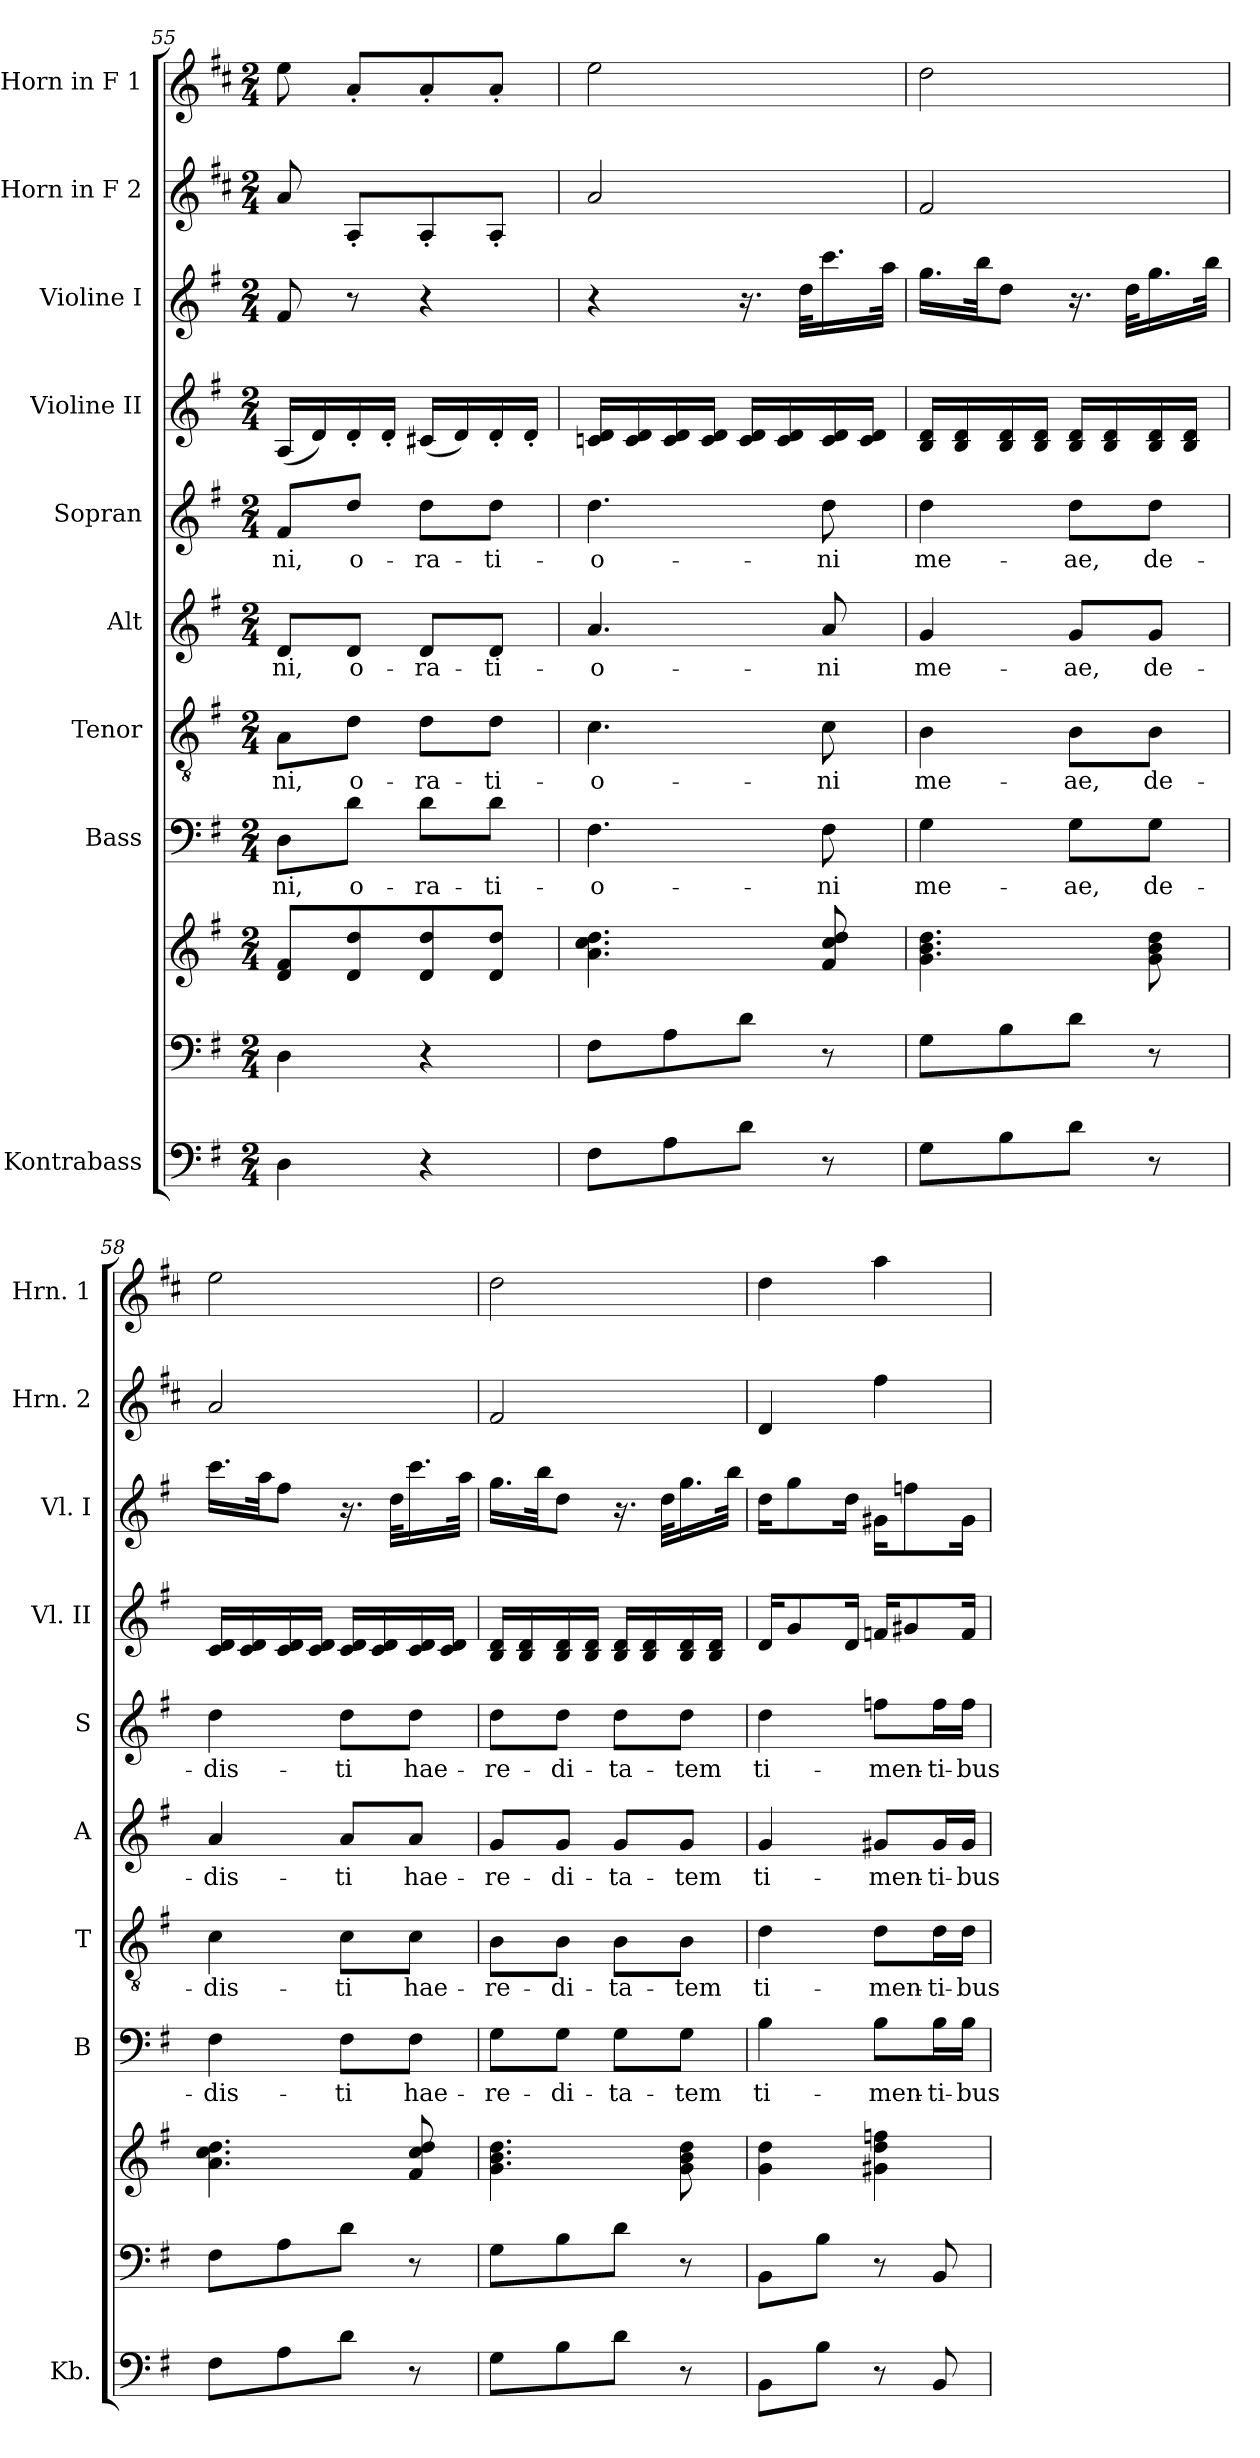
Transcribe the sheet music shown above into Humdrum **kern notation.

**kern	**kern	**kern	**kern	**text	**kern	**text	**kern	**text	**kern	**text	**kern	**kern	**kern	**kern
*part10	*part9	*part9	*part8	*part8	*part7	*part7	*part6	*part6	*part5	*part5	*part4	*part3	*part2	*part1
*staff11	*staff10	*staff9	*staff8	*staff8	*staff7	*staff7	*staff6	*staff6	*staff5	*staff5	*staff4	*staff3	*staff2	*staff1
*I"Kontrabass	*	*	*I"Bass	*	*I"Tenor	*	*I"Alt	*	*I"Sopran	*	*I"Violine II	*I"Violine I	*I"Horn in F 2	*I"Horn in F 1
*I'Kb.	*	*	*I'B	*	*I'T	*	*I'A	*	*I'S	*	*I'Vl. II	*I'Vl. I	*I'Hrn. 2	*I'Hrn. 1
*clefF4	*clefF4	*clefG2	*clefF4	*	*clefGv2	*	*clefG2	*	*clefG2	*	*clefG2	*clefG2	*clefG2	*clefG2
*ITrd7c12	*	*	*	*	*	*	*	*	*	*	*	*	*ITrd4c7	*ITrd4c7
*k[f#]	*k[f#]	*k[f#]	*k[f#]	*	*k[f#]	*	*k[f#]	*	*k[f#]	*	*k[f#]	*k[f#]	*k[f#]	*k[f#]
*G:	*G:	*G:	*G:	*	*G:	*	*G:	*	*G:	*	*G:	*G:	*G:	*G:
*M2/4	*M2/4	*M2/4	*M2/4	*	*M2/4	*	*M2/4	*	*M2/4	*	*M2/4	*M2/4	*M2/4	*M2/4
=55	=55	=55	=55	=55	=55	=55	=55	=55	=55	=55	=55	=55	=55	=55
!	!	!	!	!LO:LY:b	!	!LO:LY:b	!	!LO:LY:b	!	!LO:LY:b	!	!	!	!
4DD\	4D\	8d/ 8f#/L	8D\L	-ni,	8A\L	-ni,	8d/L	-ni,	8f#/L	-ni,	(<16A/LL	8f#/	8d/	8a\
.	.	.	.	.	.	.	.	.	.	.	16d/)	.	.	.
!	!	!	!	!LO:LY:b	!	!LO:LY:b	!	!LO:LY:b	!	!LO:LY:b	!	!	!	!
.	.	8d/ 8dd/	8d\J	o-	8d\J	o-	8d/J	o-	8dd/J	o-	16d'</	8r	8D'</L	8d'</L
.	.	.	.	.	.	.	.	.	.	.	16d'</JJ	.	.	.
!	!	!	!	!LO:LY:b	!	!LO:LY:b	!	!LO:LY:b	!	!LO:LY:b	!	!	!	!
4r	4r	8d/ 8dd/	8d\L	-ra-	8d\L	-ra-	8d/L	-ra-	8dd\L	-ra-	(<16c#X/LL	4r	8D'</	8d'</
.	.	.	.	.	.	.	.	.	.	.	16d/)	.	.	.
!	!	!	!	!LO:LY:b	!	!LO:LY:b	!	!LO:LY:b	!	!LO:LY:b	!	!	!	!
.	.	8d/ 8dd/J	8d\J	-ti-	8d\J	-ti-	8d/J	-ti-	8dd\J	-ti-	16d'</	.	8D'</J	8d'</J
.	.	.	.	.	.	.	.	.	.	.	16d'</JJ	.	.	.
=56	=56	=56	=56	=56	=56	=56	=56	=56	=56	=56	=56	=56	=56	=56
!	!	!	!	!LO:LY:b	!	!LO:LY:b	!	!LO:LY:b	!	!LO:LY:b	!	!	!	!
8FF#\L	8F#\L	4.a\ 4.cc\ 4.dd\	4.F#\	-o-	4.c\	-o-	4.a/	-o-	4.dd\	-o-	16cn/ 16d/LL	4r	2d/	2a\
.	.	.	.	.	.	.	.	.	.	.	16c/ 16d/	.	.	.
8AA\	8A\	.	.	.	.	.	.	.	.	.	16c/ 16d/	.	.	.
.	.	.	.	.	.	.	.	.	.	.	16c/ 16d/JJ	.	.	.
8D\J	8d\J	.	.	.	.	.	.	.	.	.	16c/ 16d/LL	16.r	.	.
.	.	.	.	.	.	.	.	.	.	.	16c/ 16d/	.	.	.
.	.	.	.	.	.	.	.	.	.	.	.	32dd\KLL	.	.
!	!	!	!	!LO:LY:b	!	!LO:LY:b	!	!LO:LY:b	!	!LO:LY:b	!	!	!	!
8r	8r	8f#/ 8cc/ 8dd/	8F#\	-ni	8c\	-ni	8a/	-ni	8dd\	-ni	16c/ 16d/	16.ccc\	.	.
.	.	.	.	.	.	.	.	.	.	.	16c/ 16d/JJ	.	.	.
.	.	.	.	.	.	.	.	.	.	.	.	32aa\JJk	.	.
=57	=57	=57	=57	=57	=57	=57	=57	=57	=57	=57	=57	=57	=57	=57
!	!	!	!	!LO:LY:b	!	!LO:LY:b	!	!LO:LY:b	!	!LO:LY:b	!	!	!	!
8GG\L	8G\L	4.g\ 4.b\ 4.dd\	4G\	me-	4B\	me-	4g/	me-	4dd\	me-	16B/ 16d/LL	16.gg\LL	2B/	2g\
.	.	.	.	.	.	.	.	.	.	.	16B/ 16d/	.	.	.
.	.	.	.	.	.	.	.	.	.	.	.	32bb\Jk	.	.
8BB\	8B\	.	.	.	.	.	.	.	.	.	16B/ 16d/	8dd\J	.	.
.	.	.	.	.	.	.	.	.	.	.	16B/ 16d/JJ	.	.	.
!	!	!	!	!LO:LY:b	!	!LO:LY:b	!	!LO:LY:b	!	!LO:LY:b	!	!	!	!
8D\J	8d\J	.	8G\L	-ae,	8B\L	-ae,	8g/L	-ae,	8dd\L	-ae,	16B/ 16d/LL	16.r	.	.
.	.	.	.	.	.	.	.	.	.	.	16B/ 16d/	.	.	.
.	.	.	.	.	.	.	.	.	.	.	.	32dd\KLL	.	.
!	!	!	!	!LO:LY:b	!	!LO:LY:b	!	!LO:LY:b	!	!LO:LY:b	!	!	!	!
8r	8r	8g\ 8b\ 8dd\	8G\J	de-	8B\J	de-	8g/J	de-	8dd\J	de-	16B/ 16d/	16.gg\	.	.
.	.	.	.	.	.	.	.	.	.	.	16B/ 16d/JJ	.	.	.
.	.	.	.	.	.	.	.	.	.	.	.	32bb\JJk	.	.
!!LO:PB:g=z
=58	=58	=58	=58	=58	=58	=58	=58	=58	=58	=58	=58	=58	=58	=58
!	!	!	!	!LO:LY:b	!	!LO:LY:b	!	!LO:LY:b	!	!LO:LY:b	!	!	!	!
8FF#\L	8F#\L	4.a\ 4.cc\ 4.dd\	4F#\	-dis-	4c\	-dis-	4a/	-dis-	4dd\	-dis-	16c/ 16d/LL	16.ccc\LL	2d/	2a\
.	.	.	.	.	.	.	.	.	.	.	16c/ 16d/	.	.	.
.	.	.	.	.	.	.	.	.	.	.	.	32aa\Jk	.	.
8AA\	8A\	.	.	.	.	.	.	.	.	.	16c/ 16d/	8ff#\J	.	.
.	.	.	.	.	.	.	.	.	.	.	16c/ 16d/JJ	.	.	.
!	!	!	!	!LO:LY:b	!	!LO:LY:b	!	!LO:LY:b	!	!LO:LY:b	!	!	!	!
8D\J	8d\J	.	8F#\L	-ti	8c\L	-ti	8a/L	-ti	8dd\L	-ti	16c/ 16d/LL	16.r	.	.
.	.	.	.	.	.	.	.	.	.	.	16c/ 16d/	.	.	.
.	.	.	.	.	.	.	.	.	.	.	.	32dd\KLL	.	.
!	!	!	!	!LO:LY:b	!	!LO:LY:b	!	!LO:LY:b	!	!LO:LY:b	!	!	!	!
8r	8r	8f#/ 8cc/ 8dd/	8F#\J	hae-	8c\J	hae-	8a/J	hae-	8dd\J	hae-	16c/ 16d/	16.ccc\	.	.
.	.	.	.	.	.	.	.	.	.	.	16c/ 16d/JJ	.	.	.
.	.	.	.	.	.	.	.	.	.	.	.	32aa\JJk	.	.
=59	=59	=59	=59	=59	=59	=59	=59	=59	=59	=59	=59	=59	=59	=59
!	!	!	!	!LO:LY:b	!	!LO:LY:b	!	!LO:LY:b	!	!LO:LY:b	!	!	!	!
8GG\L	8G\L	4.g\ 4.b\ 4.dd\	8G\L	-re-	8B\L	-re-	8g/L	-re-	8dd\L	-re-	16B/ 16d/LL	16.gg\LL	2B/	2g\
.	.	.	.	.	.	.	.	.	.	.	16B/ 16d/	.	.	.
.	.	.	.	.	.	.	.	.	.	.	.	32bb\Jk	.	.
!	!	!	!	!LO:LY:b	!	!LO:LY:b	!	!LO:LY:b	!	!LO:LY:b	!	!	!	!
8BB\	8B\	.	8G\J	-di-	8B\J	-di-	8g/J	-di-	8dd\J	-di-	16B/ 16d/	8dd\J	.	.
.	.	.	.	.	.	.	.	.	.	.	16B/ 16d/JJ	.	.	.
!	!	!	!	!LO:LY:b	!	!LO:LY:b	!	!LO:LY:b	!	!LO:LY:b	!	!	!	!
8D\J	8d\J	.	8G\L	-ta-	8B\L	-ta-	8g/L	-ta-	8dd\L	-ta-	16B/ 16d/LL	16.r	.	.
.	.	.	.	.	.	.	.	.	.	.	16B/ 16d/	.	.	.
.	.	.	.	.	.	.	.	.	.	.	.	32dd\KLL	.	.
!	!	!	!	!LO:LY:b	!	!LO:LY:b	!	!LO:LY:b	!	!LO:LY:b	!	!	!	!
8r	8r	8g\ 8b\ 8dd\	8G\J	-tem	8B\J	-tem	8g/J	-tem	8dd\J	-tem	16B/ 16d/	16.gg\	.	.
.	.	.	.	.	.	.	.	.	.	.	16B/ 16d/JJ	.	.	.
.	.	.	.	.	.	.	.	.	.	.	.	32bb\JJk	.	.
=60	=60	=60	=60	=60	=60	=60	=60	=60	=60	=60	=60	=60	=60	=60
!	!	!	!	!LO:LY:b	!	!LO:LY:b	!	!LO:LY:b	!	!LO:LY:b	!	!	!	!
8BBB\L	8BB\L	4g\ 4dd\	4B\	ti-	4d\	ti-	4g/	ti-	4dd\	ti-	16d/KL	16dd\KL	4G/	4g\
.	.	.	.	.	.	.	.	.	.	.	8g/	8gg\	.	.
8BB\J	8B\J	.	.	.	.	.	.	.	.	.	.	.	.	.
.	.	.	.	.	.	.	.	.	.	.	16d/Jk	16dd\Jk	.	.
!	!	!	!	!LO:LY:b	!	!LO:LY:b	!	!LO:LY:b	!	!LO:LY:b	!	!	!	!
8r	8r	4g#X\ 4dd\ 4ffn\	8B\L	-men-	8d\L	-men-	8g#X/L	-men-	8ffn\L	-men-	16fn/KL	16g#X\KL	4b\	4dd\
.	.	.	.	.	.	.	.	.	.	.	8g#X/	8ffn\	.	.
!	!	!	!	!LO:LY:b	!	!LO:LY:b	!	!LO:LY:b	!	!LO:LY:b	!	!	!	!
8BBB/	8BB/	.	16B\L	-ti-	16d\L	-ti-	16g#/L	-ti-	16ff\L	-ti-	.	.	.	.
!	!	!	!	!LO:LY:b	!	!LO:LY:b	!	!LO:LY:b	!	!LO:LY:b	!	!	!	!
.	.	.	16B\JJ	-bus	16d\JJ	-bus	16g#/JJ	-bus	16ff\JJ	-bus	16f/Jk	16g#\Jk	.	.
=	=	=	=	=	=	=	=	=	=	=	=	=	=	=
*-	*-	*-	*-	*-	*-	*-	*-	*-	*-	*-	*-	*-	*-	*-
